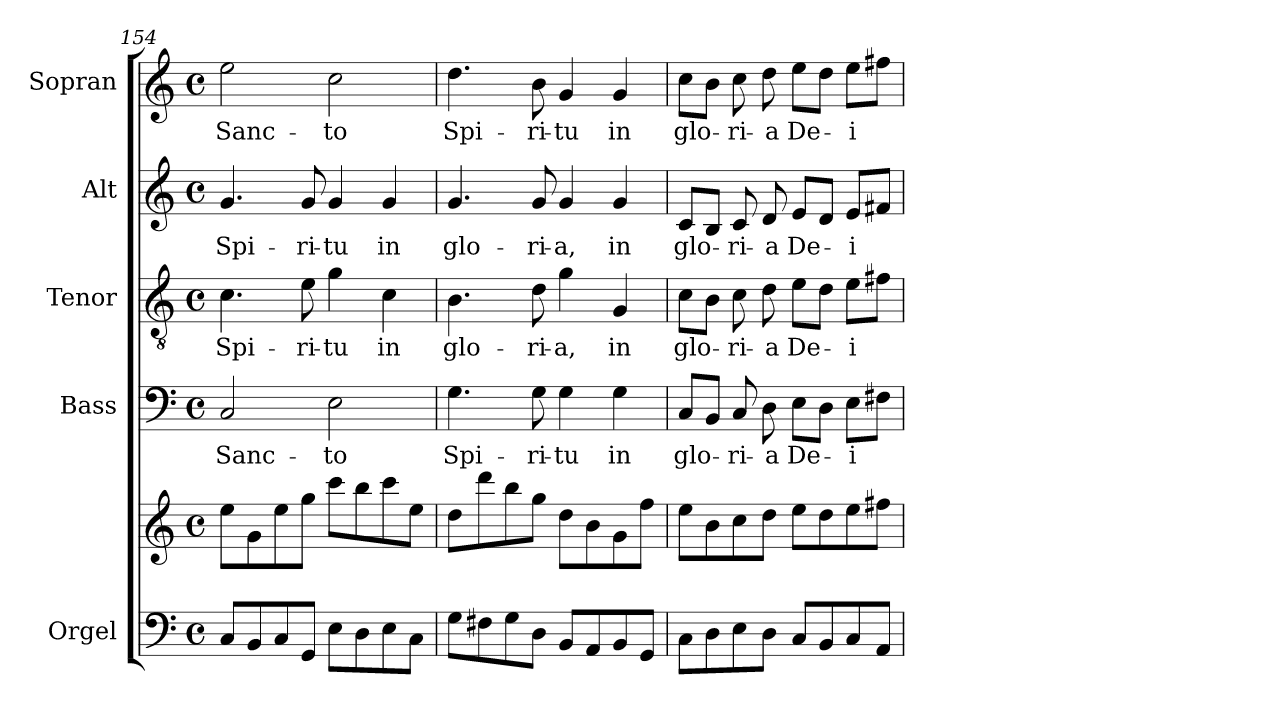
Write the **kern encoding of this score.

**kern	**kern	**kern	**text	**kern	**text	**kern	**text	**kern	**text
*part5	*part5	*part4	*part4	*part3	*part3	*part2	*part2	*part1	*part1
*staff6	*staff5	*staff4	*staff4	*staff3	*staff3	*staff2	*staff2	*staff1	*staff1
*I"Orgel	*	*I"Bass	*	*I"Tenor	*	*I"Alt	*	*I"Sopran	*
*I'Org.	*	*I'B.	*	*I'T.	*	*I'A.	*	*I'S.	*
*clefF4	*clefG2	*clefF4	*	*clefGv2	*	*clefG2	*	*clefG2	*
*k[]	*k[]	*k[]	*	*k[]	*	*k[]	*	*k[]	*
*C:	*C:	*C:	*	*C:	*	*C:	*	*C:	*
*M4/4	*M4/4	*M4/4	*	*M4/4	*	*M4/4	*	*M4/4	*
*met(c)	*met(c)	*met(c)	*	*met(c)	*	*met(c)	*	*met(c)	*
=154	=154	=154	=154	=154	=154	=154	=154	=154	=154
!	!	!	!LO:LY:b	!	!LO:LY:b	!	!LO:LY:b	!	!LO:LY:b
8C/L	8ee\L	2C/	Sanc-	4.c\	Spi-	4.g/	Spi-	2ee\	Sanc-
8BB/	8g\	.	.	.	.	.	.	.	.
8C/	8ee\	.	.	.	.	.	.	.	.
!	!	!	!	!	!LO:LY:b	!	!LO:LY:b	!	!
8GG/J	8gg\J	.	.	8e\	-ri-	8g/	-ri-	.	.
!	!	!	!LO:LY:b	!	!LO:LY:b	!	!LO:LY:b	!	!LO:LY:b
8E\L	8ccc\L	2E\	-to	4g\	-tu	4g/	-tu	2cc\	-to
8D\	8bb\	.	.	.	.	.	.	.	.
!	!	!	!	!	!LO:LY:b	!	!LO:LY:b	!	!
8E\	8ccc\	.	.	4c\	in	4g/	in	.	.
8C\J	8ee\J	.	.	.	.	.	.	.	.
!!LO:PB:g=z
=155	=155	=155	=155	=155	=155	=155	=155	=155	=155
!	!	!	!LO:LY:b	!	!LO:LY:b	!	!LO:LY:b	!	!LO:LY:b
8G\L	8dd\L	4.G\	Spi-	4.B\	glo-	4.g/	glo-	4.dd\	Spi-
8F#X\	8ddd\	.	.	.	.	.	.	.	.
8G\	8bb\	.	.	.	.	.	.	.	.
!	!	!	!LO:LY:b	!	!LO:LY:b	!	!LO:LY:b	!	!LO:LY:b
8D\J	8gg\J	8G\	-ri-	8d\	-ri-	8g/	-ri-	8b\	-ri-
!	!	!	!LO:LY:b	!	!LO:LY:b	!	!LO:LY:b	!	!LO:LY:b
8BB/L	8dd\L	4G\	-tu	4g\	-a,	4g/	-a,	4g/	-tu
8AA/	8b\	.	.	.	.	.	.	.	.
!	!	!	!LO:LY:b	!	!LO:LY:b	!	!LO:LY:b	!	!LO:LY:b
8BB/	8g\	4G\	in	4G/	in	4g/	in	4g/	in
8GG/J	8ff\J	.	.	.	.	.	.	.	.
=156	=156	=156	=156	=156	=156	=156	=156	=156	=156
!	!	!	!LO:LY:b	!	!LO:LY:b	!	!LO:LY:b	!	!LO:LY:b
8C\L	8ee\L	8C/L	glo-	8c\L	glo-	8c/L	glo-	8cc\L	glo-
8D\	8b\	8BB/J	.	8B\J	.	8B/J	.	8b\J	.
!	!	!	!LO:LY:b	!	!LO:LY:b	!	!LO:LY:b	!	!LO:LY:b
8E\	8cc\	8C/	-ri-	8c\	-ri-	8c/	-ri-	8cc\	-ri-
!	!	!	!LO:LY:b	!	!LO:LY:b	!	!LO:LY:b	!	!LO:LY:b
8D\J	8dd\J	8D\	-a	8d\	-a	8d/	-a	8dd\	-a
!	!	!	!LO:LY:b	!	!LO:LY:b	!	!LO:LY:b	!	!LO:LY:b
8C/L	8ee\L	8E\L	De-	8e\L	De-	8e/L	De-	8ee\L	De-
8BB/	8dd\	8D\J	.	8d\J	.	8d/J	.	8dd\J	.
!	!	!	!LO:LY:b	!	!LO:LY:b	!	!LO:LY:b	!	!LO:LY:b
8C/	8ee\	8E\L	-i	8e\L	-i	8e/L	-i	8ee\L	-i
8AA/J	8ff#X\J	8F#X\J	.	8f#X\J	.	8f#X/J	.	8ff#X\J	.
=	=	=	=	=	=	=	=	=	=
*-	*-	*-	*-	*-	*-	*-	*-	*-	*-
